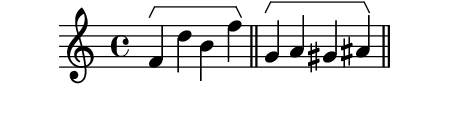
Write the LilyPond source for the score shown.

\version "2.10.33"

\include "../config/lib.ly"

\score {
  \new Staff {
    \time 4/4
    \relative c' {
      \bracketUp
      \override TextScript #'extra-offset = #'( 0 . 2 )
      f\startGroup^\markup{m1} d' b f'\stopGroup
      \bar "||"
      g,\startGroup^\markup{m2} a gis ais\stopGroup
      \bar "||"
    }
  }
  \layout {
    \context {
      \Staff \consists "Horizontal_bracket_engraver"
    }
  }
}
\paper {
  paper-width = 7.6\cm
  paper-height = 2.3\cm
  line-width = 7.5\cm
  top-margin = -.5\cm
  left-margin = .1\cm
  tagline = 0
  indent = 0
}
